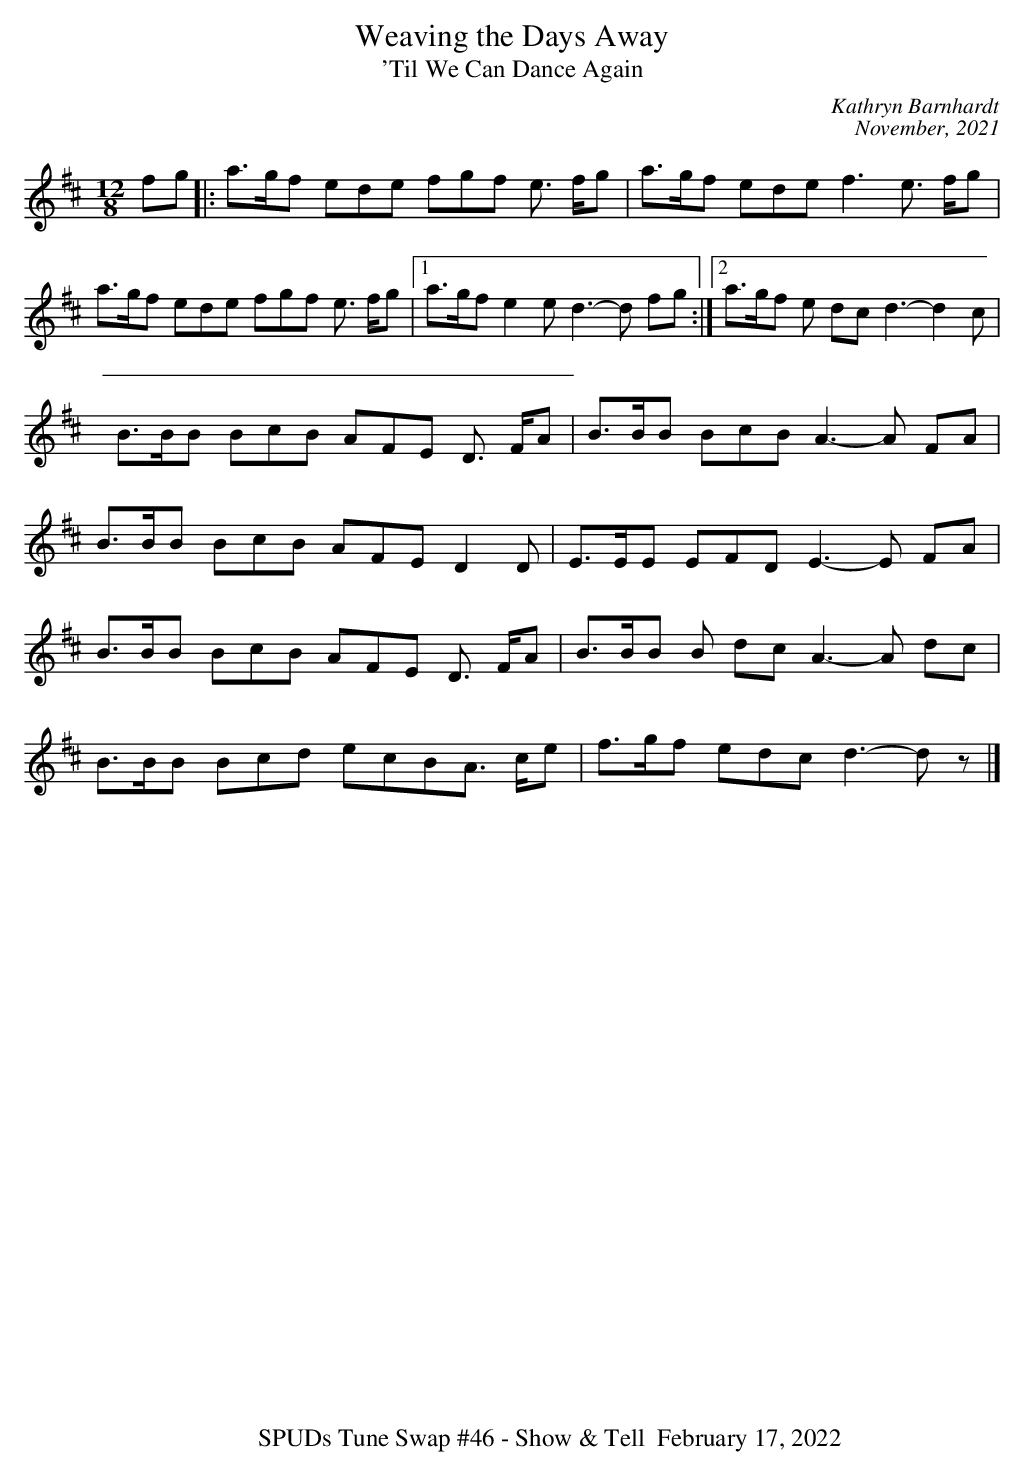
X:1
T: Weaving the Days Away
T: 'Til We Can Dance Again
C: Kathryn Barnhardt
C: November, 2021
M:12/8
L:1/8
K:D
fg|:a>gf ede fgf e> fg|a>gf ede f3 e> fg|
a>gf ede fgf e> fg|1a>gf e2ed3-d fg:|2 a>gf e dcd3-d2 c|
B>BB BcB AFE D> FA|B>BB BcB A3-A FA|
B>BB BcB AFE D2D|E>EE EFD E3-E FA|
B>BB BcB AFE D> FA|B>BB B dc A3-A dc|
B>BB Bcd ecBA> ce|f>gf edcd3-dz|]
